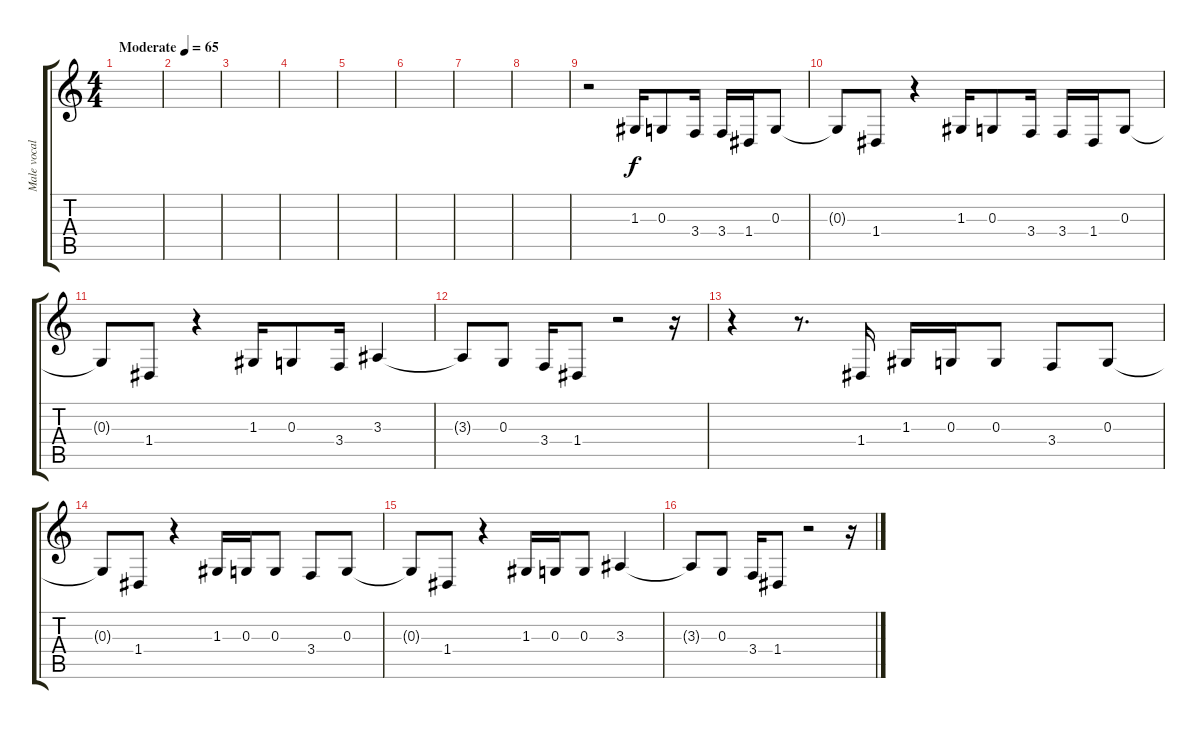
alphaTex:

\track ("Male vocals" "Male vocal") {instrument altosax}
\staff {score tabs}
\tuning (E4 B3 G3 D3 A2 E2) {hide}
\ts (4 4)
\tempo (65 "Moderate")
\clef g2
\ks c
|
|
|
|
|
|
|
|
r.2 1.3.16 0.3.8 3.4.16 3.4.16 1.4.16 0.3.8 |
0.3{t}.8 1.4.8 r.4 1.3.16 0.3.8 3.4.16 3.4.16 1.4.16 0.3.8 |
0.3{t}.8 1.4.8 r.4 1.3.16 0.3.8 3.4.16 3.3.4 |
3.3{t}.8 0.3.8 3.4.16 1.4.8 r.2 r.16 |
r.4 r.8{d} 1.4.16 1.3.16 0.3.16 0.3.8 3.4.8 0.3.8 |
0.3{t}.8 1.4.8 r.4 1.3.16 0.3.16 0.3.8 3.4.8 0.3.8 |
0.3{t}.8 1.4.8 r.4 1.3.16 0.3.16 0.3.8 3.3.4 |
3.3{t}.8 0.3.8 3.4.16 1.4.8 r.2 r.16
